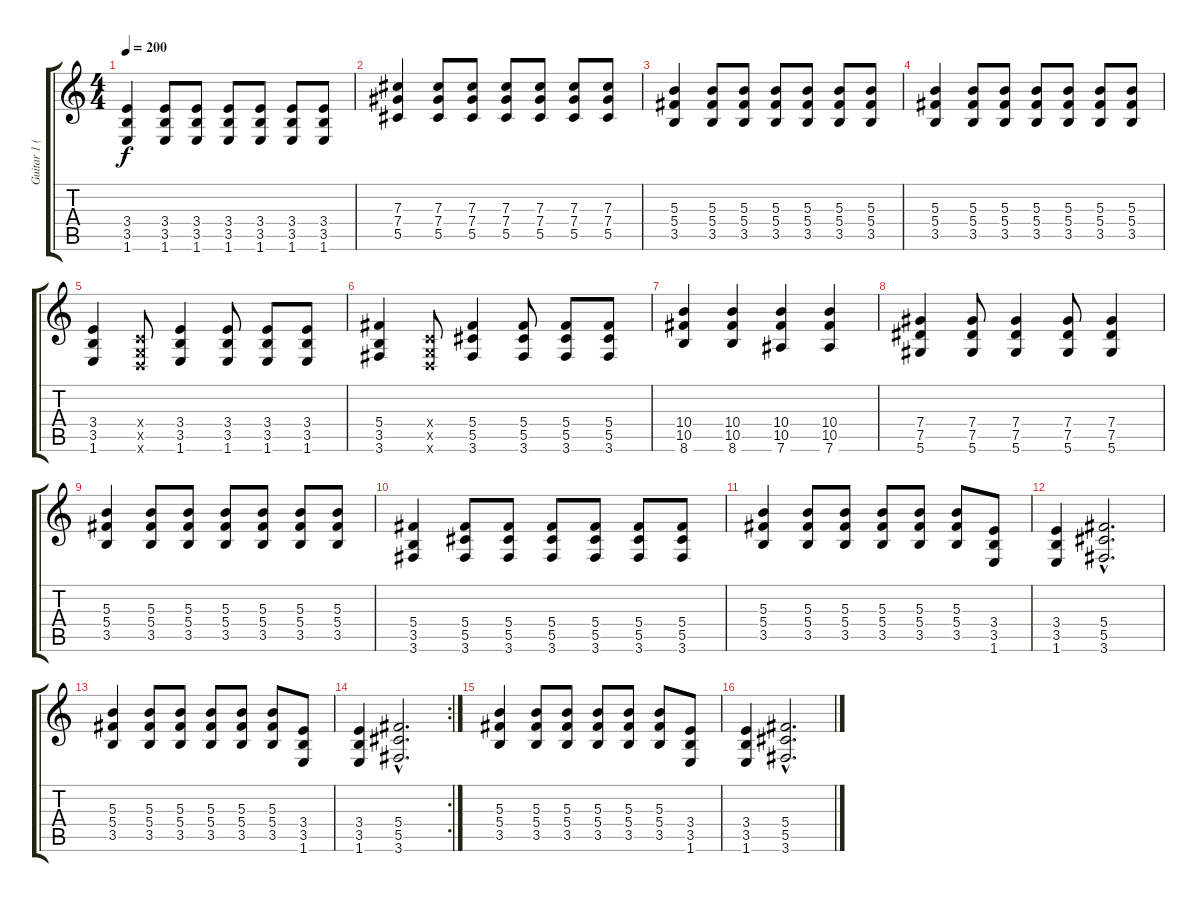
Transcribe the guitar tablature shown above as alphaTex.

\track ("Guitar 1 (James Hetfield)" "Guitar 1 (") {instrument overdrivenguitar}
\staff {score tabs}
\tuning (Eb4 Bb3 Gb3 Db3 Ab2 Eb2) {hide}
\ts (4 4)
\tempo 200
\clef g2
\ks c
(3.4 3.5 1.6).4{dy f} (3.4 3.5 1.6).8 (3.4 3.5 1.6).8 (3.4 3.5 1.6).8 (3.4 3.5 1.6).8 (3.4 3.5 1.6).8 (3.4 3.5 1.6).8 |
(7.3 7.4 5.5).4 (7.3 7.4 5.5).8 (7.3 7.4 5.5).8 (7.3 7.4 5.5).8 (7.3 7.4 5.5).8 (7.3 7.4 5.5).8 (7.3 7.4 5.5).8 |
(5.3 5.4 3.5).4 (5.3 5.4 3.5).8 (5.3 5.4 3.5).8 (5.3 5.4 3.5).8 (5.3 5.4 3.5).8 (5.3 5.4 3.5).8 (5.3 5.4 3.5).8 |
(5.3 5.4 3.5).4 (5.3 5.4 3.5).8 (5.3 5.4 3.5).8 (5.3 5.4 3.5).8 (5.3 5.4 3.5).8 (5.3 5.4 3.5).8 (5.3 5.4 3.5).8 |
(3.4 3.5 1.6).4 (-1.4{x} -1.5{x} -1.6{x}).8 (3.4 3.5 1.6).4 (3.4 3.5 1.6).8 (3.4 3.5 1.6).8 (3.4 3.5 1.6).8 |
(5.4 3.5 3.6).4 (-1.4{x} -1.5{x} -1.6{x}).8 (5.4 5.5 3.6).4 (5.4 5.5 3.6).8 (5.4 5.5 3.6).8 (5.4 5.5 3.6).8 |
(10.4 10.5 8.6).4 (10.4 10.5 8.6).4 (10.4 10.5 7.6).4 (10.4 10.5 7.6).4 |
(7.4 7.5 5.6).4 (7.4 7.5 5.6).8 (7.4 7.5 5.6).4 (7.4 7.5 5.6).8 (7.4 7.5 5.6).4 |
(5.3 5.4 3.5).4 (5.3 5.4 3.5).8 (5.3 5.4 3.5).8 (5.3 5.4 3.5).8 (5.3 5.4 3.5).8 (5.3 5.4 3.5).8 (5.3 5.4 3.5).8 |
(5.4 3.5 3.6).4 (5.4 5.5 3.6).8 (5.4 5.5 3.6).8 (5.4 5.5 3.6).8 (5.4 5.5 3.6).8 (5.4 5.5 3.6).8 (5.4 5.5 3.6).8 |
(5.3 5.4 3.5).4 (5.3 5.4 3.5).8 (5.3 5.4 3.5).8 (5.3 5.4 3.5).8 (5.3 5.4 3.5).8 (5.3 5.4 3.5).8 (3.4 3.5 1.6).8 |
(3.4 3.5 1.6).4 (5.4{hac} 5.5{hac} 3.6{hac}).2{d} |
(5.3 5.4 3.5).4 (5.3 5.4 3.5).8 (5.3 5.4 3.5).8 (5.3 5.4 3.5).8 (5.3 5.4 3.5).8 (5.3 5.4 3.5).8 (3.4 3.5 1.6).8 |
\rc 2
(3.4 3.5 1.6).4 (5.4{hac} 5.5{hac} 3.6{hac}).2{d} |
(5.3 5.4 3.5).4 (5.3 5.4 3.5).8 (5.3 5.4 3.5).8 (5.3 5.4 3.5).8 (5.3 5.4 3.5).8 (5.3 5.4 3.5).8 (3.4 3.5 1.6).8 |
(3.4 3.5 1.6).4 (5.4{hac} 5.5{hac} 3.6{hac}).2{d}
